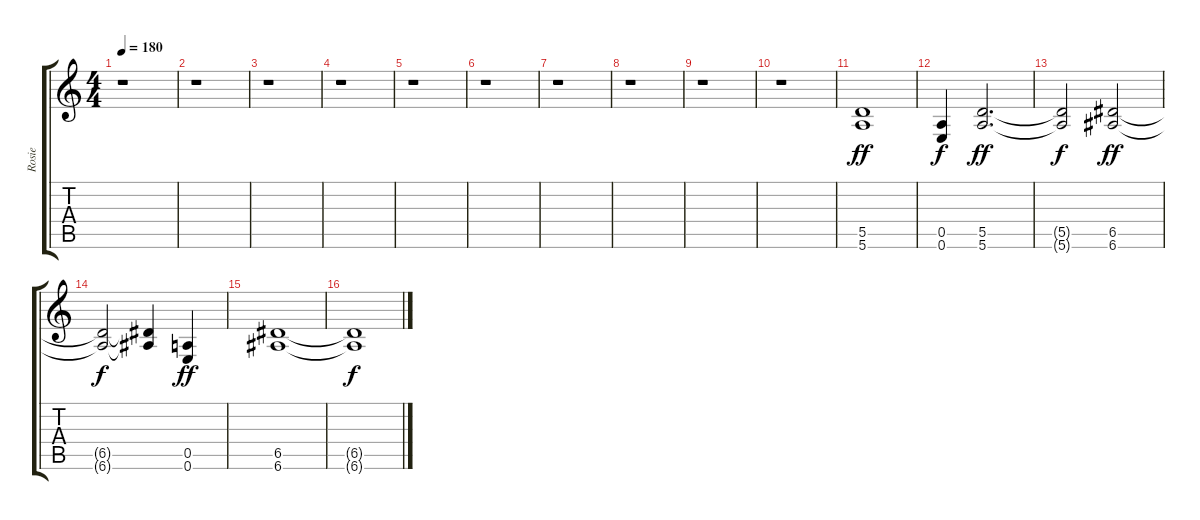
\track ("Rosie" "Rosie") {instrument contrabass}
\staff {score tabs}
\tuning (E4 B3 G3 D3 A2 E2) {hide}
\ts (4 4)
\tempo 180
\clef g2
\ks c
r.1{dy f} |
r.1 |
r.1 |
r.1 |
r.1 |
r.1 |
r.1 |
r.1 |
r.1 |
r.1 |
(5.5 5.6).1{dy ff volume 14 instrument brightacousticpiano} |
(0.5 0.6).4{dy f} (5.5 5.6).2{d dy ff} |
(5.5{t} 5.6{t}).2{dy f} (6.5 6.6).2{dy ff} |
(6.5{t} 6.6{t}).2{dy f} (6.5{t} 6.6{t}).4 (0.5 0.6).4{dy ff} |
(6.5 6.6).1 |
(6.5{t} 6.6{t}).1{dy f}
